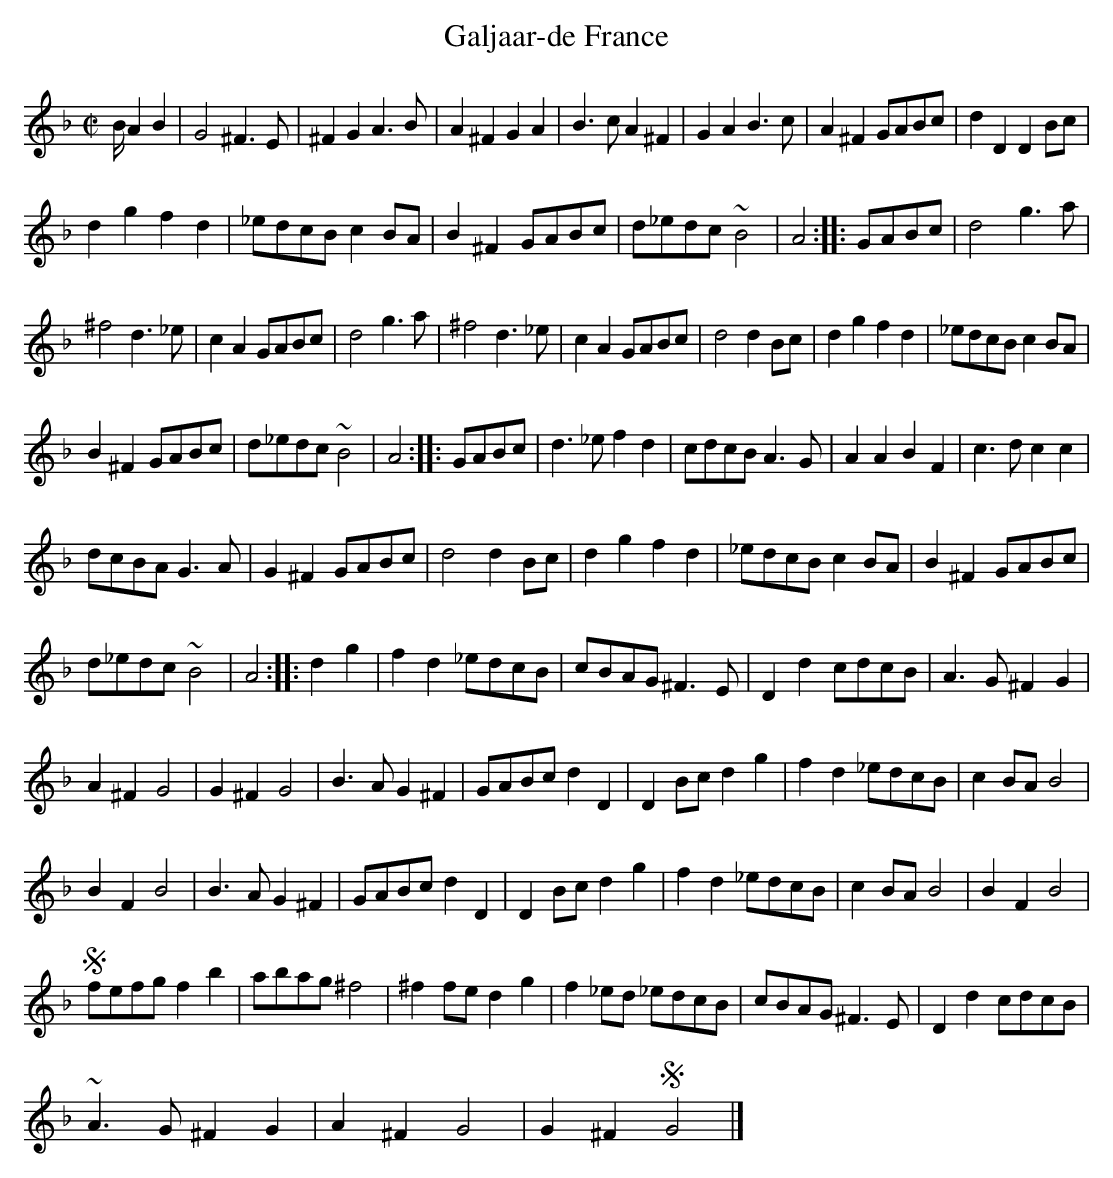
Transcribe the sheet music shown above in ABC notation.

X:1
T:Galjaar-de France
M:C|
K:Gdor
B/A2B2|G4^F3E|^F2G2A3B|A2^F2G2A2|B3cA2^F2|G2A2B3c|A2^F2GABc|d2D2D2Bc|
d2g2f2d2|_edcBc2BA|B2^F2GABc|d_edc~B4|A4:||:GABc|d4g3a|
^f4d3_e|c2A2GABc|d4g3a|^f4d3_e|c2A2GABc|d4d2Bc|d2g2f2d2|_edcBc2BA|
B2^F2GABc|d_edc~B4|A4:||:GABc|d3_ef2d2|cdcBA3G|A2A2B2F2|c3dc2c2|
dcBAG3A|G2^F2GABc|d4d2Bc|d2g2f2d2|_edcBc2BA|B2^F2GABc|
d_edc~B4|A4:||:d2g2|f2d2_edcB|cBAG^F3E|D2d2cdcB|A3G^F2G2|
A2^F2G4|G2^F2G4|B3AG2^F2|GABcd2D2|D2Bcd2g2|f2d2_edcB|c2BAB4|
B2F2B4|B3AG2^F2|GABcd2D2|D2Bcd2g2|f2d2_edcB|c2BAB4|B2F2B4|
!segno!fefgf2b2|abag^f4|^f2fed2g2|f2_ed _edcB|cBAG^F3E|D2d2cdcB|
~A3G^F2G2|A2^F2G4|G2^F2!segno!G4|]
